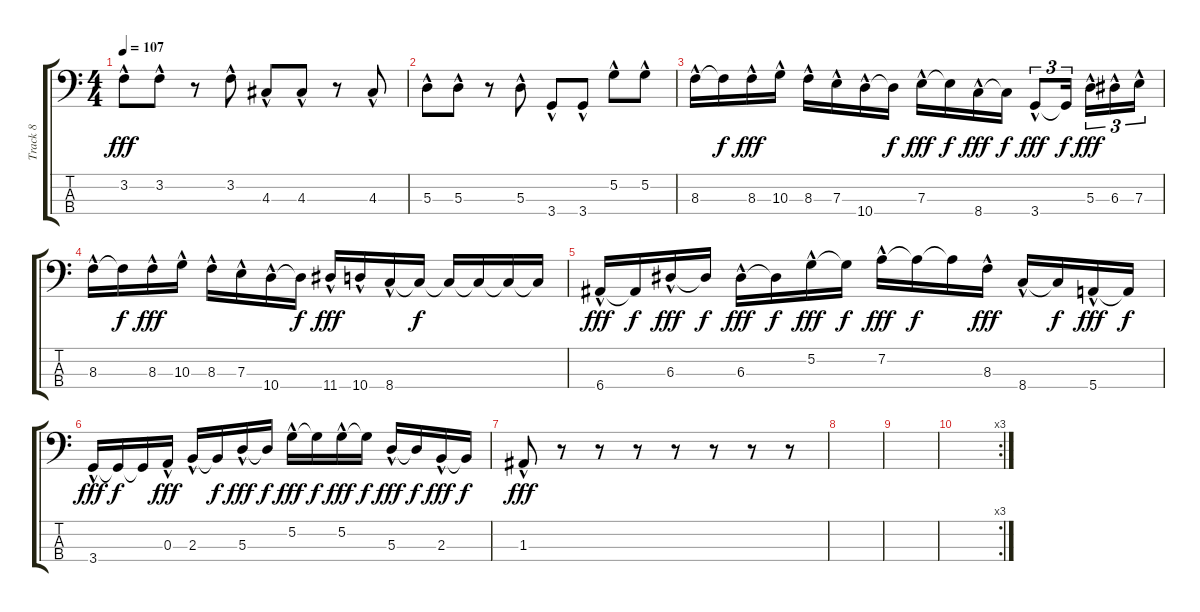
\track ("Track 8" "Track 8") {instrument electricbassfinger}
\staff {score tabs}
\tuning (G2 D2 A1 E1) {hide}
\ts (4 4)
\tempo 107
\clef f4
\ks c
3.2{hac}.8{dy fff} 3.2{hac}.8 r.8 3.2{hac}.8 4.3{hac}.8 4.3{hac}.8 r.8 4.3{hac}.8 |
5.3{hac}.8 5.3{hac}.8 r.8 5.3{hac}.8 3.4{hac}.8 3.4{hac}.8 5.2{hac}.8 5.2{hac}.8 |
8.3{hac}.16 8.3{t}.16{dy f} 8.3{hac}.16{dy fff} 10.3{hac}.16 8.3{hac}.16 7.3{hac}.16 10.4{hac}.16 10.4{t}.16{dy f} 7.3{hac}.16{dy fff} 7.3{t}.16{dy f} 8.4{hac}.16{dy fff} 8.4{t}.16{dy f} 3.4{hac}.8{tu (3 2) dy fff} 3.4{t}.16{tu (3 2) dy f beam splitsecondary} 5.3{hac}.16{tu (3 2) dy fff} 6.3{hac}.16{tu (3 2)} 7.3{hac}.16{tu (3 2)} |
8.3{hac}.16 8.3{t}.16{dy f} 8.3{hac}.16{dy fff} 10.3{hac}.16 8.3{hac}.16 7.3{hac}.16 10.4{hac}.16 10.4{t}.16{dy f} 11.4{hac}.16{dy fff} 10.4{hac}.16 8.4{hac}.16 8.4{t}.16{dy f} 8.4{t}.16 8.4{t}.16 8.4{t}.16 8.4{t}.16 |
6.4{hac}.16{dy fff} 6.4{t}.16{dy f} 6.3{hac}.16{dy fff} 6.3{t}.16{dy f} 6.3{hac}.16{dy fff} 6.3{t}.16{dy f} 5.2{hac}.16{dy fff} 5.2{t}.16{dy f} 7.2{hac}.16{dy fff} 7.2{t}.16{dy f} 7.2{t}.16 8.3{hac}.16{dy fff} 8.4{hac}.16 8.4{t}.16{dy f} 5.4{hac}.16{dy fff} 5.4{t}.16{dy f} |
3.4{hac}.16{dy fff} 3.4{t}.16{dy f} 3.4{t}.16 0.3{hac}.16{dy fff} 2.3{hac}.16 2.3{t}.16{dy f} 5.3{hac}.16{dy fff} 5.3{t}.16{dy f} 5.2{hac}.16{dy fff} 5.2{t}.16{dy f} 5.2{hac}.16{dy fff} 5.2{t}.16{dy f} 5.3{hac}.16{dy fff} 5.3{t}.16{dy f} 2.3{hac}.16{dy fff} 2.3{t}.16{dy f} |
1.3{hac}.8{dy fff} r.8 r.8 r.8 r.8 r.8 r.8 r.8 |
|
|
\rc 3
